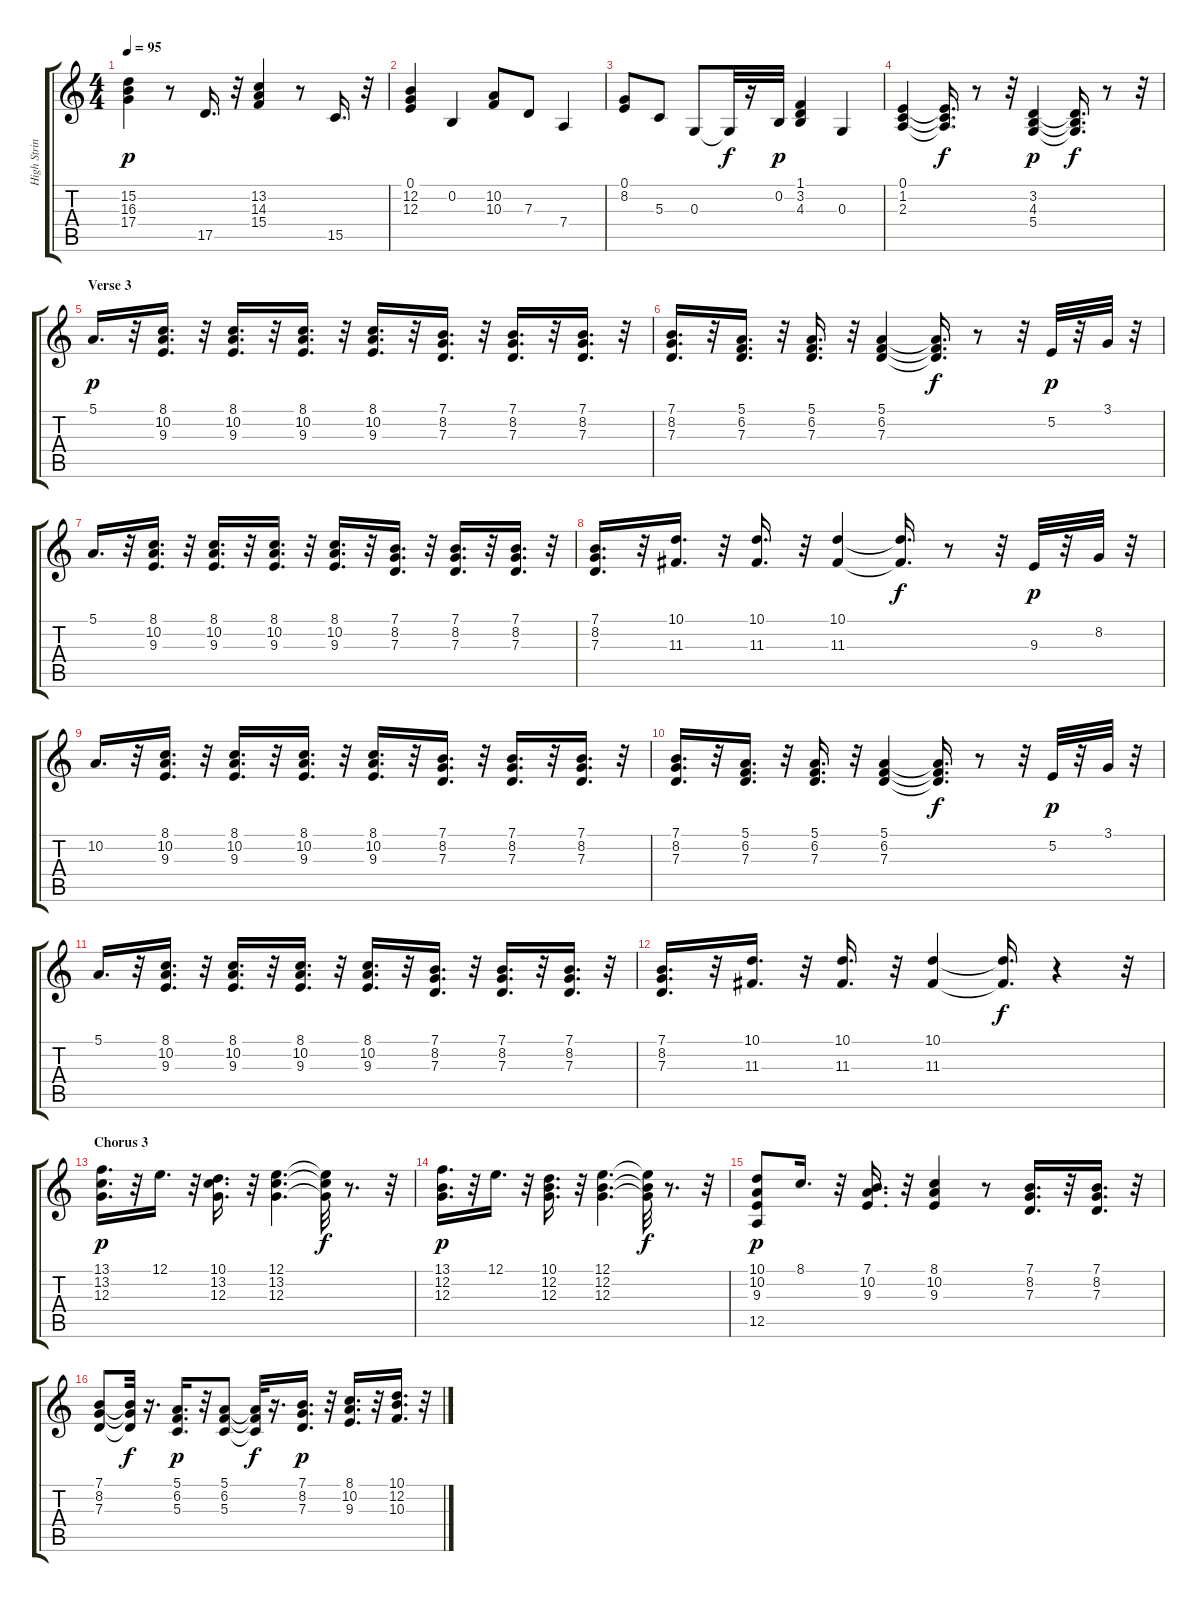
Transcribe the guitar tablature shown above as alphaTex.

\track ("High Strings" "High Strin") {instrument stringensemble1}
\staff {score tabs}
\tuning (E4 B3 G3 D3 A2 E2) {hide}
\ts (4 4)
\tempo 95
\clef g2
\ks c
(15.2 16.3 17.4).4{dy p} r.8 17.5.16{d} r.32 (13.2 14.3 15.4).4 r.8 15.5.16{d} r.32 |
(0.1 12.2 12.3).4 0.2.4 (10.2 10.3).8 7.3.8 7.4.4 |
(0.1 8.2).8 5.3.8 0.3.8 0.3{t}.32{dy f} r.16 0.2.32{dy p} (1.1 3.2 4.3).4 0.3.4 |
(0.1 1.2 2.3).4 (0.1{t} 1.2{t} 2.3{t}).16{d dy f} r.8 r.32 (3.2 4.3 5.4).4{dy p} (3.2{t} 4.3{t} 5.4{t}).16{d dy f} r.8 r.32 |
\section ("" "Verse 3")
5.1.16{d dy p} r.32 (8.1 10.2 9.3).16{d} r.32 (8.1 10.2 9.3).16{d} r.32 (8.1 10.2 9.3).16{d} r.32 (8.1 10.2 9.3).16{d} r.32 (7.1 8.2 7.3).16{d} r.32 (7.1 8.2 7.3).16{d} r.32 (7.1 8.2 7.3).16{d} r.32 |
(7.1 8.2 7.3).16{d} r.32 (5.1 6.2 7.3).16{d} r.32 (5.1 6.2 7.3).16{d} r.32 (5.1 6.2 7.3).4 (5.1{t} 6.2{t} 7.3{t}).16{d dy f} r.8 r.32 5.2.32{dy p} r.32 3.1.32 r.32 |
5.1.16{d} r.32 (8.1 10.2 9.3).16{d} r.32 (8.1 10.2 9.3).16{d} r.32 (8.1 10.2 9.3).16{d} r.32 (8.1 10.2 9.3).16{d} r.32 (7.1 8.2 7.3).16{d} r.32 (7.1 8.2 7.3).16{d} r.32 (7.1 8.2 7.3).16{d} r.32 |
(7.1 8.2 7.3).16{d} r.32 (10.1 11.3).16{d} r.32 (10.1 11.3).16{d} r.32 (10.1 11.3).4 (10.1{t} 11.3{t}).16{d dy f} r.8 r.32 9.3.32{dy p} r.32 8.2.32 r.32 |
10.2.16{d} r.32 (8.1 10.2 9.3).16{d} r.32 (8.1 10.2 9.3).16{d} r.32 (8.1 10.2 9.3).16{d} r.32 (8.1 10.2 9.3).16{d} r.32 (7.1 8.2 7.3).16{d} r.32 (7.1 8.2 7.3).16{d} r.32 (7.1 8.2 7.3).16{d} r.32 |
(7.1 8.2 7.3).16{d} r.32 (5.1 6.2 7.3).16{d} r.32 (5.1 6.2 7.3).16{d} r.32 (5.1 6.2 7.3).4 (5.1{t} 6.2{t} 7.3{t}).16{d dy f} r.8 r.32 5.2.32{dy p} r.32 3.1.32 r.32 |
5.1.16{d} r.32 (8.1 10.2 9.3).16{d} r.32 (8.1 10.2 9.3).16{d} r.32 (8.1 10.2 9.3).16{d} r.32 (8.1 10.2 9.3).16{d} r.32 (7.1 8.2 7.3).16{d} r.32 (7.1 8.2 7.3).16{d} r.32 (7.1 8.2 7.3).16{d} r.32 |
(7.1 8.2 7.3).16{d} r.32 (10.1 11.3).16{d} r.32 (10.1 11.3).16{d} r.32 (10.1 11.3).4 (10.1{t} 11.3{t}).16{d dy f} r.4 r.32 |
\section ("" "Chorus 3")
(13.1 13.2 12.3).16{d dy p} r.32 12.1.16{d} r.32 (10.1 13.2 12.3).16{d} r.32 (12.1 13.2 12.3).4{d} (12.1{t} 13.2{t} 12.3{t}).32{dy f} r.8{d} r.32 |
(13.1 12.2 12.3).16{d dy p} r.32 12.1.16{d} r.32 (10.1 12.2 12.3).16{d} r.32 (12.1 12.2 12.3).4{d} (12.1{t} 12.2{t} 12.3{t}).32{dy f} r.8{d} r.32 |
(10.1 10.2 9.3 12.5).8{dy p} 8.1.16{d} r.32 (7.1 10.2 9.3).16{d} r.32 (8.1 10.2 9.3).4 r.8 (7.1 8.2 7.3).16{d} r.32 (7.1 8.2 7.3).16{d} r.32 |
(7.1 8.2 7.3).8 (7.1{t} 8.2{t} 7.3{t}).32{dy f} r.16{d} (5.1 6.2 5.3).16{d dy p} r.32 (5.1 6.2 5.3).8 (5.1{t} 6.2{t} 5.3{t}).32{dy f} r.16{d} (7.1 8.2 7.3).16{d dy p} r.32 (8.1 10.2 9.3).16{d} r.32 (10.1 12.2 10.3).16{d} r.32
